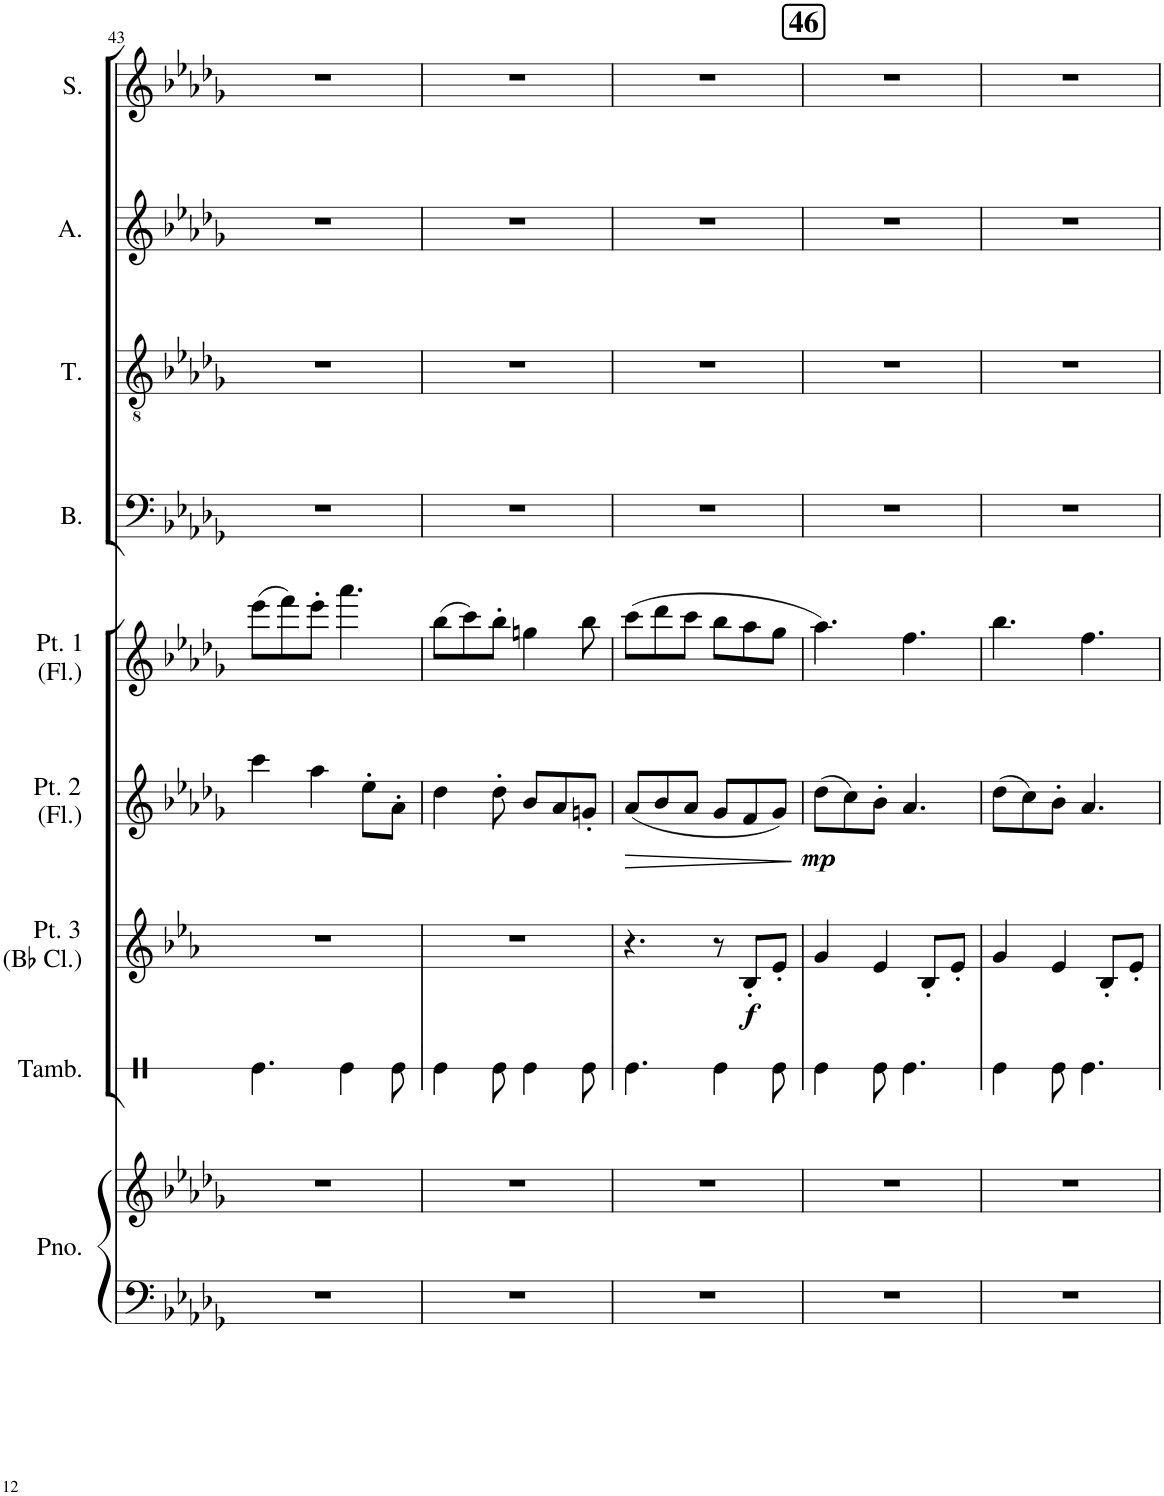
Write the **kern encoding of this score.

**kern	**kern	**kern	**kern	**kern	**dynam	**kern	**kern	**dynam	**kern	**kern	**kern	**kern	**kern
*part11	*part11	*part10	*part9	*part8	*part8	*part7	*part6	*part6	*part5	*part4	*part3	*part2	*part1
*staff12	*staff11	*staff10	*staff9	*staff8	*staff8	*staff7	*staff6	*staff6	*staff5	*staff4	*staff3	*staff2	*staff1
*I"Piano	*	*I"Tambourine	*I"Alto Saxophone	*I"Woodwind Part 3  (Bb Clarinet)	*	*I"Woodwind Part 3  (Bb Clarinet)	*I"Woodwind Part 2  (Flute)	*	*I"Woodwind Part 1 (Flute)	*I"Bass	*I"Tenor	*I"Alto	*I"Soprano
*I'Pno.	*	*I'Tamb.	*I'A. Sax.	*I'Pt. 3  (Bb Cl.)	*	*I'Pt. 3  (Bb Cl.)	*I'Pt. 2  (Fl.)	*	*I'Pt. 1 (Fl.)	*I'B.	*I'T.	*I'A.	*I'S.
!!LO:PB:g=z
*clefF4	*clefG2	*clefX	*clefG2	*clefG2	*	*clefG2	*clefG2	*	*clefG2	*clefF4	*clefGv2	*clefG2	*clefG2
*	*	*	*Trd5c9	*Trd1c2	*	*Trd1c2	*	*	*	*	*	*	*
*k[b-e-a-d-g-]	*k[b-e-a-d-g-]	*k[]	*k[b-e-]	*k[b-e-a-]	*	*k[b-e-a-]	*k[b-e-a-d-g-]	*	*k[b-e-a-d-g-]	*k[b-e-a-d-g-]	*k[b-e-a-d-g-]	*k[b-e-a-d-g-]	*k[b-e-a-d-g-]
*M6/8	*M6/8	*M6/8	*M6/8	*M6/8	*	*M6/8	*M6/8	*	*M6/8	*M6/8	*M6/8	*M6/8	*M6/8
=43	=43	=43	=43	=43	=43	=43	=43	=43	=43	=43	=43	=43	=43
2.r	2.r	4.Re\	2.r	2.r	.	4dd	4ccc\	.	(8eee-\L	2.r	2.r	2.r	2.r
.	.	.	.	.	.	.	.	.	8fff\)	.	.	.	.
.	.	.	.	.	.	4b-	4aa-\	.	8eee-'\J	.	.	.	.
.	.	4Re\	.	.	.	.	.	.	4.aaa-\	.	.	.	.
.	.	.	.	.	.	8f/L	8ee-'\L	.	.	.	.	.	.
.	.	8Re\	.	.	.	8b-/J	8a-'\J	.	.	.	.	.	.
=44	=44	=44	=44	=44	=44	=44	=44	=44	=44	=44	=44	=44	=44
2.r	2.r	4Re\	2.r	2.r	.	4ee-	4dd-\	.	(8bb-\L	2.r	2.r	2.r	2.r
.	.	.	.	.	.	.	.	.	8ccc\)	.	.	.	.
.	.	8Re\	.	.	.	8ee-	8dd-'\	.	8bb-'\J	.	.	.	.
.	.	4Re\	.	.	.	8cc\L	8b-/L	.	4ggn\	.	.	.	.
.	.	.	.	.	.	8b-\	8a-/	.	.	.	.	.	.
.	.	8Re\	.	.	.	8an\J	8gn'/J	.	8bb-\	.	.	.	.
=45	=45	=45	=45	=45	=45	=45	=45	=45	=45	=45	=45	=45	=45
!	!	!	!LO:N:vis=4	!	!	!	!	!LO:HP:b	!	!	!	!	!
2.r	2.r	4.Re\	4.r	4.r	.	8b-\L	(8a-/L	>	(8ccc\L	2.r	2.r	2.r	2.r
.	.	.	.	.	.	8cc\	8b-/	.	8ddd-\	.	.	.	.
.	.	.	.	.	.	8b-\J	8a-/J	.	8ccc\J	.	.	.	.
.	.	4Re\	8r	8r	.	8a-/L	8g-/L	.	8bb-\L	.	.	.	.
!	!	!	!	!	!LO:DY:b	!	!	!	!	!	!	!	!
.	.	.	8f'/L	8B-'/L	f	8g/	8f/	.	8aa-\	.	.	.	.
.	.	8Re\	8b-'/J	8e-'/J	.	8a-/J	8g-/J)	.	8gg-\J	.	.	.	.
.	.	.	.	.	.	.	.	]	.	.	.	.	.
!!LO:REH:place=s1:a:B:cj:fs=14:t=46
=46	=46	=46	=46	=46	=46	=46	=46	=46	=46	=46	=46	=46	=46
!	!	!	!	!	!	!	!	!LO:DY:b	!	!	!	!	!
2.r	2.r	4Re\	4dd	4g/	.	8ee-\L	(8dd-\L	mp	4.aa-\)	2.r	2.r	2.r	2.r
.	.	.	.	.	.	8dd\	8cc\)	.	.	.	.	.	.
.	.	8Re\	4b-	4e-/	.	8cc\J	8b-'\J	.	.	.	.	.	.
.	.	4.Re\	.	.	.	4.b-	4.a-/	.	4.ff\	.	.	.	.
.	.	.	8f'/L	8B-'/L	.	.	.	.	.	.	.	.	.
.	.	.	8b-'/J	8e-'/J	.	.	.	.	.	.	.	.	.
=47	=47	=47	=47	=47	=47	=47	=47	=47	=47	=47	=47	=47	=47
2.r	2.r	4Re\	4dd	4g/	.	8ee-\L	(8dd-\L	.	4.bb-\	2.r	2.r	2.r	2.r
.	.	.	.	.	.	8dd\	8cc\)	.	.	.	.	.	.
.	.	8Re\	4b-	4e-/	.	8cc\J	8b-'\J	.	.	.	.	.	.
.	.	4.Re\	.	.	.	4.b-	4.a-/	.	4.ff\	.	.	.	.
.	.	.	8f'/L	8B-'/L	.	.	.	.	.	.	.	.	.
.	.	.	8b-'/J	8e-'/J	.	.	.	.	.	.	.	.	.
=	=	=	=	=	=	=	=	=	=	=	=	=	=
*-	*-	*-	*-	*-	*-	*-	*-	*-	*-	*-	*-	*-	*-
